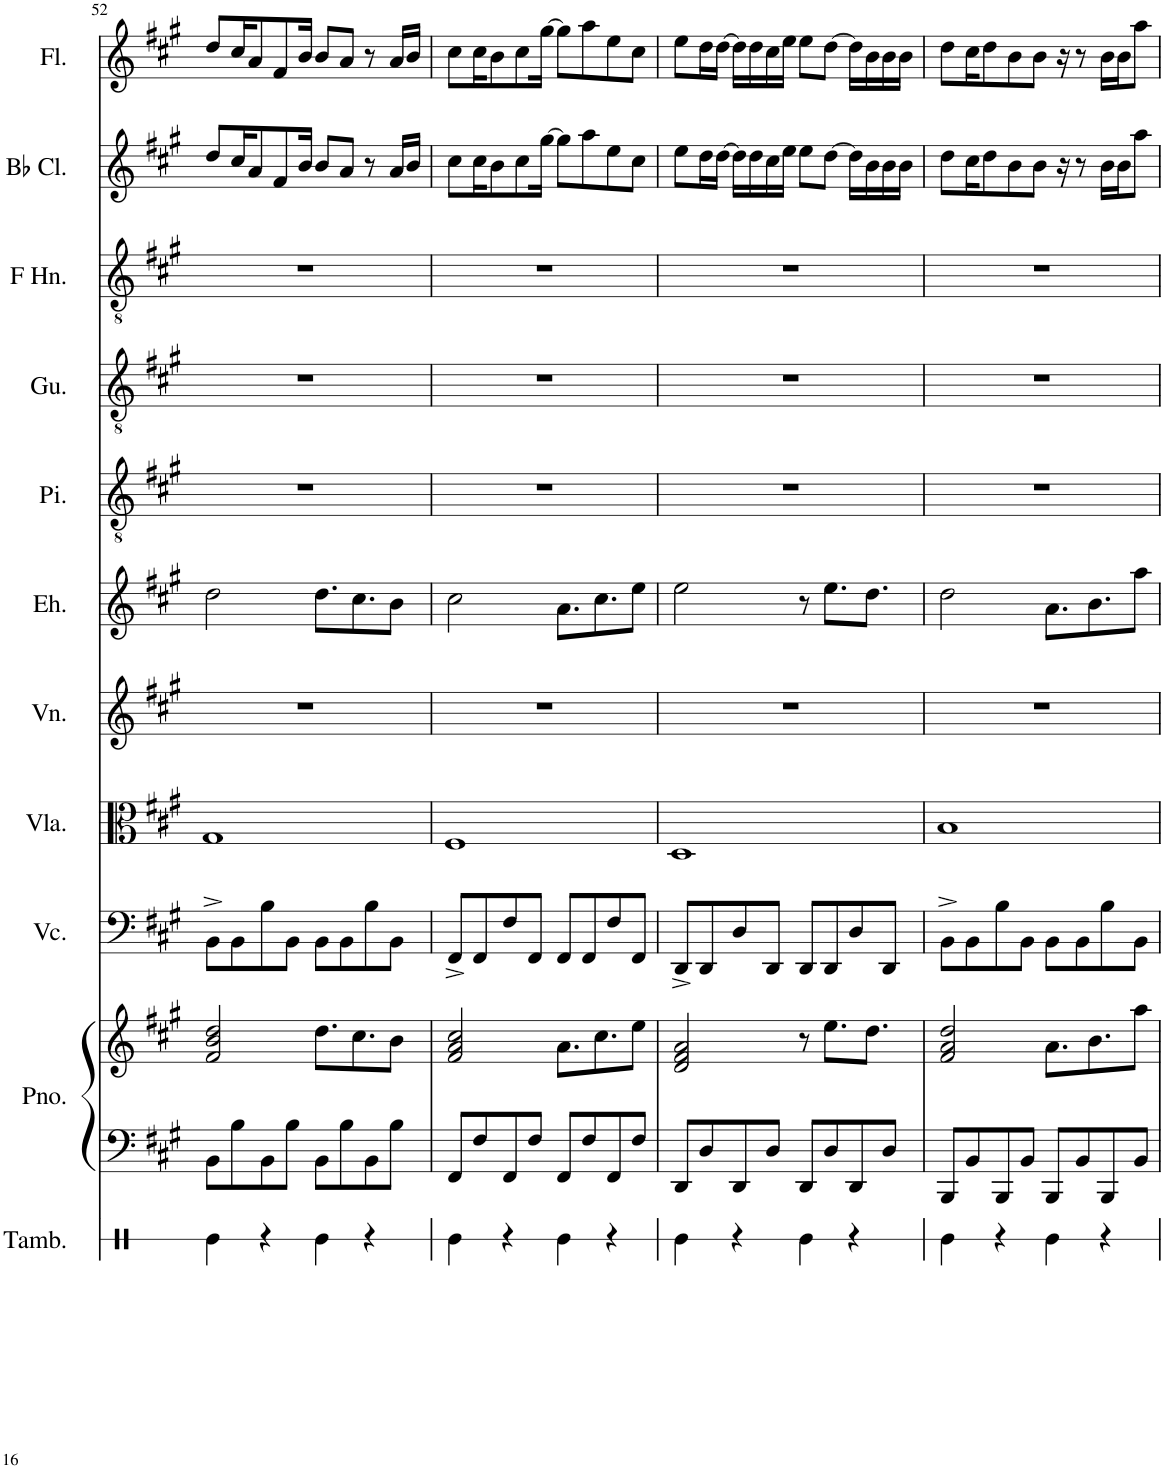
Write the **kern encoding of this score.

**kern	**kern	**kern	**kern	**kern	**kern	**kern	**kern	**kern	**kern	**kern	**kern
*part11	*part10	*part10	*part9	*part8	*part7	*part6	*part5	*part4	*part3	*part2	*part1
*staff12	*staff11	*staff10	*staff9	*staff8	*staff7	*staff6	*staff5	*staff4	*staff3	*staff2	*staff1
*I"Tambourine	*I"Piano	*	*I"Violoncello	*I"Viola	*I"Violin	*I"Erhu	*I"Pipa	*I"Guzheng	*I"Horn in F	*I"Bb Clarinet	*I"Flute
*I'Tamb.	*I'Pno.	*	*I'Vc.	*I'Vla.	*I'Vn.	*I'Eh.	*I'Pi.	*I'Gu.	*	*I'Bb Cl.	*I'Fl.
!!LO:PB:g=z
*clefX	*clefF4	*clefG2	*clefF4	*clefC3	*clefG2	*clefG2	*clefGv2	*clefGv2	*clefGv2	*clefG2	*clefG2
*	*	*	*	*	*	*	*	*	*ITrd4c7	*ITrd1c2	*
*k[]	*k[f#c#g#]	*k[f#c#g#]	*k[f#c#g#]	*k[f#c#g#]	*k[f#c#g#]	*k[f#c#g#]	*k[f#c#g#]	*k[f#c#g#]	*k[f#c#g#]	*k[f#c#g#]	*k[f#c#g#]
*M4/4	*M4/4	*M4/4	*M4/4	*M4/4	*M4/4	*M4/4	*M4/4	*M4/4	*M4/4	*M4/4	*M4/4
=52	=52	=52	=52	=52	=52	=52	=52	=52	=52	=52	=52
4Re\	8BB\L	2f#/ 2b/ 2dd/	8BB^\L	1G#	1r	2dd\	1r	1r	1r	8dd/L	8dd/L
.	8B\	.	8BB\	.	.	.	.	.	.	16cc#/K	16cc#/K
.	.	.	.	.	.	.	.	.	.	8a/	8a/
4r	8BB\	.	8B\	.	.	.	.	.	.	.	.
.	.	.	.	.	.	.	.	.	.	8f#/	8f#/
.	8B\J	.	8BB\J	.	.	.	.	.	.	.	.
.	.	.	.	.	.	.	.	.	.	16b/Jk	16b/Jk
4Re\	8BB\L	8.dd\L	8BB\L	.	.	8.dd\L	.	.	.	8b/L	8b/L
.	8B\	.	8BB\	.	.	.	.	.	.	8a/J	8a/J
.	.	8.cc#\	.	.	.	8.cc#\	.	.	.	.	.
4r	8BB\	.	8B\	.	.	.	.	.	.	8r	8r
.	8B\J	8b\J	8BB\J	.	.	8b\J	.	.	.	16a/LL	16a/LL
.	.	.	.	.	.	.	.	.	.	16b/JJ	16b/JJ
=53	=53	=53	=53	=53	=53	=53	=53	=53	=53	=53	=53
4Re\	8FF#/L	2f#/ 2a/ 2cc#/	8FF#^/L	1F#	1r	2cc#\	1r	1r	1r	8cc#\L	8cc#\L
.	8F#/	.	8FF#/	.	.	.	.	.	.	16cc#\K	16cc#\K
.	.	.	.	.	.	.	.	.	.	8b\	8b\
4r	8FF#/	.	8F#/	.	.	.	.	.	.	.	.
.	.	.	.	.	.	.	.	.	.	8cc#\	8cc#\
.	8F#/J	.	8FF#/J	.	.	.	.	.	.	.	.
.	.	.	.	.	.	.	.	.	.	[16gg#\Jk	[16gg#\Jk
4Re\	8FF#/L	8.a\L	8FF#/L	.	.	8.a\L	.	.	.	8gg#\L]	8gg#\L]
.	8F#/	.	8FF#/	.	.	.	.	.	.	8aa\	8aa\
.	.	8.cc#\	.	.	.	8.cc#\	.	.	.	.	.
4r	8FF#/	.	8F#/	.	.	.	.	.	.	8ee\	8ee\
.	8F#/J	8ee\J	8FF#/J	.	.	8ee\J	.	.	.	8cc#\J	8cc#\J
=54	=54	=54	=54	=54	=54	=54	=54	=54	=54	=54	=54
4Re\	8DD/L	2d/ 2f#/ 2a/	8DD^/L	1D	1r	2ee\	1r	1r	1r	8ee\L	8ee\L
.	8D/	.	8DD/	.	.	.	.	.	.	16dd\L	16dd\L
.	.	.	.	.	.	.	.	.	.	[16dd\JJ	[16dd\JJ
4r	8DD/	.	8D/	.	.	.	.	.	.	16dd\LL]	16dd\LL]
.	.	.	.	.	.	.	.	.	.	16dd\	16dd\
.	8D/J	.	8DD/J	.	.	.	.	.	.	16cc#\	16cc#\
.	.	.	.	.	.	.	.	.	.	16ee\JJ	16ee\JJ
4Re\	8DD/L	8r	8DD/L	.	.	8r	.	.	.	8ee\L	8ee\L
.	8D/	8.ee\L	8DD/	.	.	8.ee\L	.	.	.	[8dd\J	[8dd\J
4r	8DD/	.	8D/	.	.	.	.	.	.	16dd\LL]	16dd\LL]
.	.	8.dd\J	.	.	.	8.dd\J	.	.	.	16b\	16b\
.	8D/J	.	8DD/J	.	.	.	.	.	.	16b\	16b\
.	.	.	.	.	.	.	.	.	.	16b\JJ	16b\JJ
=55	=55	=55	=55	=55	=55	=55	=55	=55	=55	=55	=55
4Re\	8BBB/L	2f#/ 2a/ 2dd/	8BB^\L	1B	1r	2dd\	1r	1r	1r	8dd\L	8dd\L
.	8BB/	.	8BB\	.	.	.	.	.	.	16cc#\K	16cc#\K
.	.	.	.	.	.	.	.	.	.	8dd\	8dd\
4r	8BBB/	.	8B\	.	.	.	.	.	.	.	.
.	.	.	.	.	.	.	.	.	.	8b\	8b\
.	8BB/J	.	8BB\J	.	.	.	.	.	.	.	.
.	.	.	.	.	.	.	.	.	.	8b\J	8b\J
4Re\	8BBB/L	8.a\L	8BB\L	.	.	8.a\L	.	.	.	.	.
.	.	.	.	.	.	.	.	.	.	16r	16r
.	8BB/	.	8BB\	.	.	.	.	.	.	8r	8r
.	.	8.b\	.	.	.	8.b\	.	.	.	.	.
4r	8BBB/	.	8B\	.	.	.	.	.	.	16b\LL	16b\LL
.	.	.	.	.	.	.	.	.	.	16b\J	16b\J
.	8BB/J	8aa\J	8BB\J	.	.	8aa\J	.	.	.	8aa\J	8aa\J
=	=	=	=	=	=	=	=	=	=	=	=
*-	*-	*-	*-	*-	*-	*-	*-	*-	*-	*-	*-
